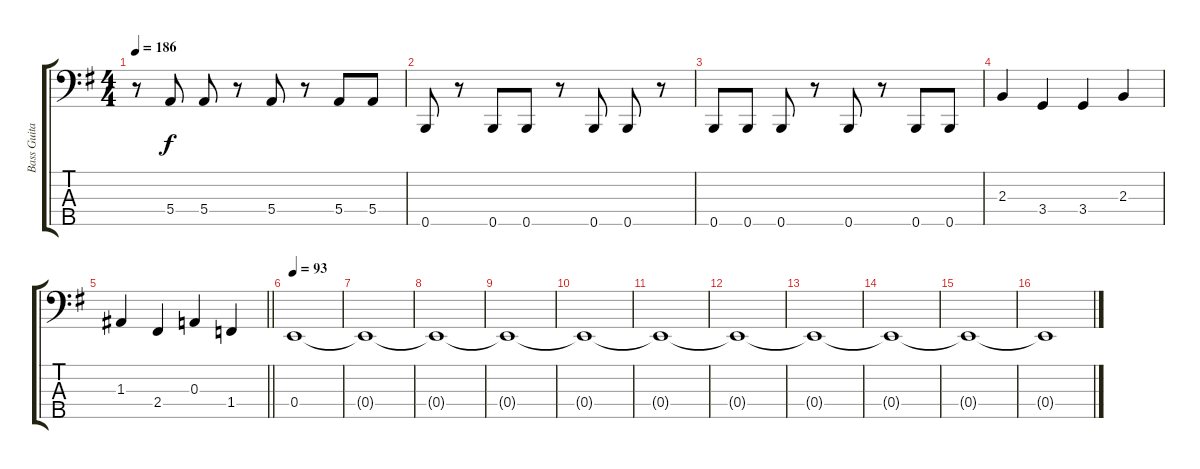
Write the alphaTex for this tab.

\track ("Bass Guitar - Arjen Lucassen" "Bass Guita") {instrument electricbassfinger}
\staff {score tabs}
\tuning (G2 D2 A1 E1 B0) {hide}
\ts (4 4)
\tempo 186
\clef f4
\ks eminor
r.8{dy f} 5.4.8 5.4.8 r.8 5.4.8 r.8 5.4.8 5.4.8 |
0.5.8 r.8 0.5.8 0.5.8 r.8 0.5.8 0.5.8 r.8 |
0.5.8 0.5.8 0.5.8 r.8 0.5.8 r.8 0.5.8 0.5.8 |
2.3.4 3.4.4 3.4.4 2.3.4 |
\barLineRight lightlight
1.3.4 2.4.4 0.3.4 1.4.4 |
\tempo 93
0.4.1 |
0.4{t}.1 |
0.4{t}.1 |
0.4{t}.1 |
0.4{t}.1 |
0.4{t}.1 |
0.4{t}.1 |
0.4{t}.1 |
0.4{t}.1 |
0.4{t}.1 |
0.4{t}.1
